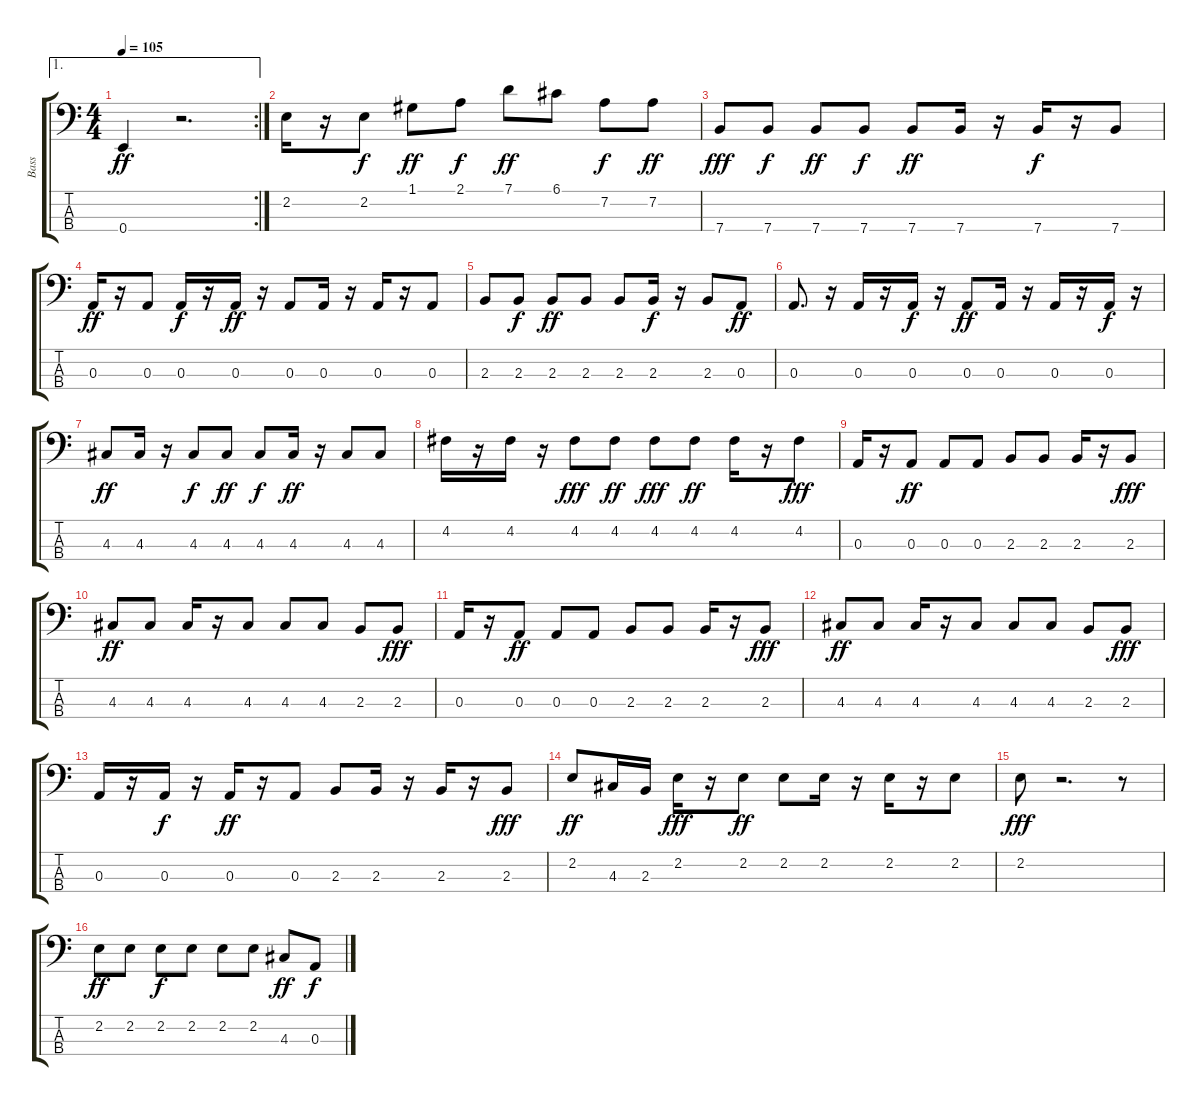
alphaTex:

\track ("Bass" "Bass") {instrument electricbassfinger}
\staff {score tabs}
\tuning (G2 D2 A1 E1) {hide}
\ae 1
\rc 2
\ts (4 4)
\tempo 105
\clef f4
\ks c
0.4.4{dy ff} r.2{d} |
2.2.16 r.16 2.2.8{dy f} 1.1.8{dy ff} 2.1.8{dy f} 7.1.8{dy ff} 6.1.8 7.2.8{dy f} 7.2.8{dy ff} |
7.4.8{dy fff} 7.4.8{dy f} 7.4.8{dy ff} 7.4.8{dy f} 7.4.8{dy ff} 7.4.16 r.16 7.4.16{dy f} r.16 7.4.8 |
0.3.16{dy ff} r.16 0.3.8 0.3.16{dy f} r.16 0.3.16{dy ff} r.16 0.3.8 0.3.16 r.16 0.3.16 r.16 0.3.8 |
2.3.8 2.3.8{dy f} 2.3.8{dy ff} 2.3.8 2.3.8 2.3.16{dy f} r.16 2.3.8 0.3.8{dy ff} |
0.3.8{d} r.16 0.3.16 r.16 0.3.16{dy f} r.16 0.3.8{dy ff} 0.3.16 r.16 0.3.16 r.16 0.3.16{dy f} r.16 |
4.3.8{dy ff} 4.3.16 r.16 4.3.8{dy f} 4.3.8{dy ff} 4.3.8{dy f} 4.3.16{dy ff} r.16 4.3.8 4.3.8 |
4.2.16 r.16 4.2.16 r.16 4.2.8{dy fff} 4.2.8{dy ff} 4.2.8{dy fff} 4.2.8{dy ff} 4.2.16 r.16 4.2.8{dy fff} |
0.3.16 r.16 0.3.8{dy ff} 0.3.8 0.3.8 2.3.8 2.3.8 2.3.16 r.16 2.3.8{dy fff} |
4.3.8{dy ff} 4.3.8 4.3.16 r.16 4.3.8 4.3.8 4.3.8 2.3.8 2.3.8{dy fff} |
0.3.16 r.16 0.3.8{dy ff} 0.3.8 0.3.8 2.3.8 2.3.8 2.3.16 r.16 2.3.8{dy fff} |
4.3.8{dy ff} 4.3.8 4.3.16 r.16 4.3.8 4.3.8 4.3.8 2.3.8 2.3.8{dy fff} |
0.3.16 r.16 0.3.16{dy f} r.16 0.3.16{dy ff} r.16 0.3.8 2.3.8 2.3.16 r.16 2.3.16 r.16 2.3.8{dy fff} |
2.2.8{dy ff} 4.3.16 2.3.16 2.2.16{dy fff} r.16 2.2.8{dy ff} 2.2.8 2.2.16 r.16 2.2.16 r.16 2.2.8 |
2.2.8{dy fff} r.2{d} r.8 |
2.2.8{dy ff} 2.2.8 2.2.8{dy f} 2.2.8 2.2.8 2.2.8 4.3.8{dy ff} 0.3.8{dy f}
